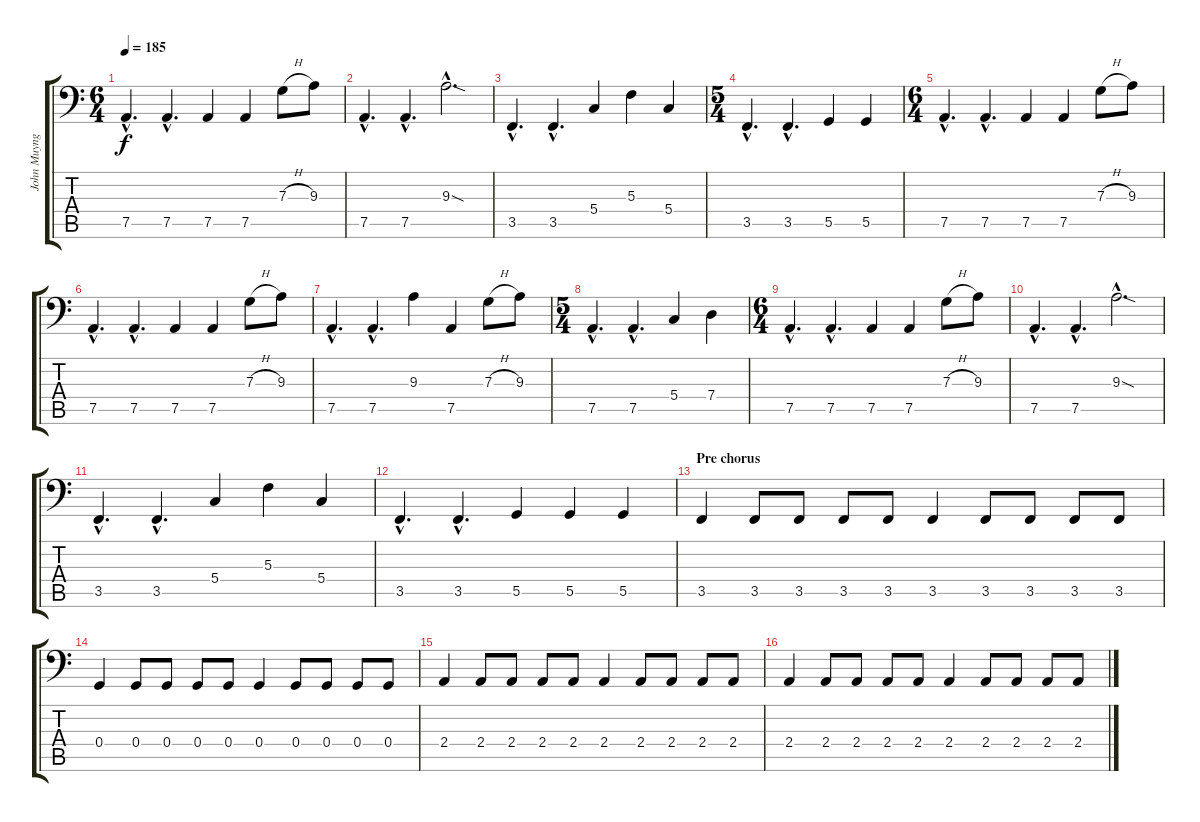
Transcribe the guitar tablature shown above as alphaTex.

\track ("John Muyng" "John Muyng") {instrument electricbassfinger}
\staff {score tabs}
\tuning (Bb2 F2 C2 G1 D1 A0) {hide}
\ts (6 4)
\tempo 185
\clef f4
\ks c
7.5{hac}.4{d dy f} 7.5{hac}.4{d} 7.5.4 7.5.4 7.3{h}.8 9.3.8 |
7.5{hac}.4{d} 7.5{hac}.4{d} 9.3{sod hac}.2{d} |
3.5{hac}.4{d} 3.5{hac}.4{d} 5.4.4 5.3.4 5.4.4 |
\ts (5 4)
3.5{hac}.4{d} 3.5{hac}.4{d} 5.5.4 5.5.4 |
\ts (6 4)
7.5{hac}.4{d} 7.5{hac}.4{d} 7.5.4 7.5.4 7.3{h}.8 9.3.8 |
7.5{hac}.4{d} 7.5{hac}.4{d} 7.5.4 7.5.4 7.3{h}.8 9.3.8 |
7.5{hac}.4{d} 7.5{hac}.4{d} 9.3.4 7.5.4 7.3{h}.8 9.3.8 |
\ts (5 4)
7.5{hac}.4{d} 7.5{hac}.4{d} 5.4.4 7.4.4 |
\ts (6 4)
7.5{hac}.4{d} 7.5{hac}.4{d} 7.5.4 7.5.4 7.3{h}.8 9.3.8 |
7.5{hac}.4{d} 7.5{hac}.4{d} 9.3{sod hac}.2{d} |
3.5{hac}.4{d} 3.5{hac}.4{d} 5.4.4 5.3.4 5.4.4 |
3.5{hac}.4{d} 3.5{hac}.4{d} 5.5.4 5.5.4 5.5.4 |
\section ("" "Pre chorus ")
3.5.4 3.5.8 3.5.8 3.5.8 3.5.8 3.5.4 3.5.8 3.5.8 3.5.8 3.5.8 |
0.4.4 0.4.8 0.4.8 0.4.8 0.4.8 0.4.4 0.4.8 0.4.8 0.4.8 0.4.8 |
2.4.4 2.4.8 2.4.8 2.4.8 2.4.8 2.4.4 2.4.8 2.4.8 2.4.8 2.4.8 |
2.4.4 2.4.8 2.4.8 2.4.8 2.4.8 2.4.4 2.4.8 2.4.8 2.4.8 2.4.8
